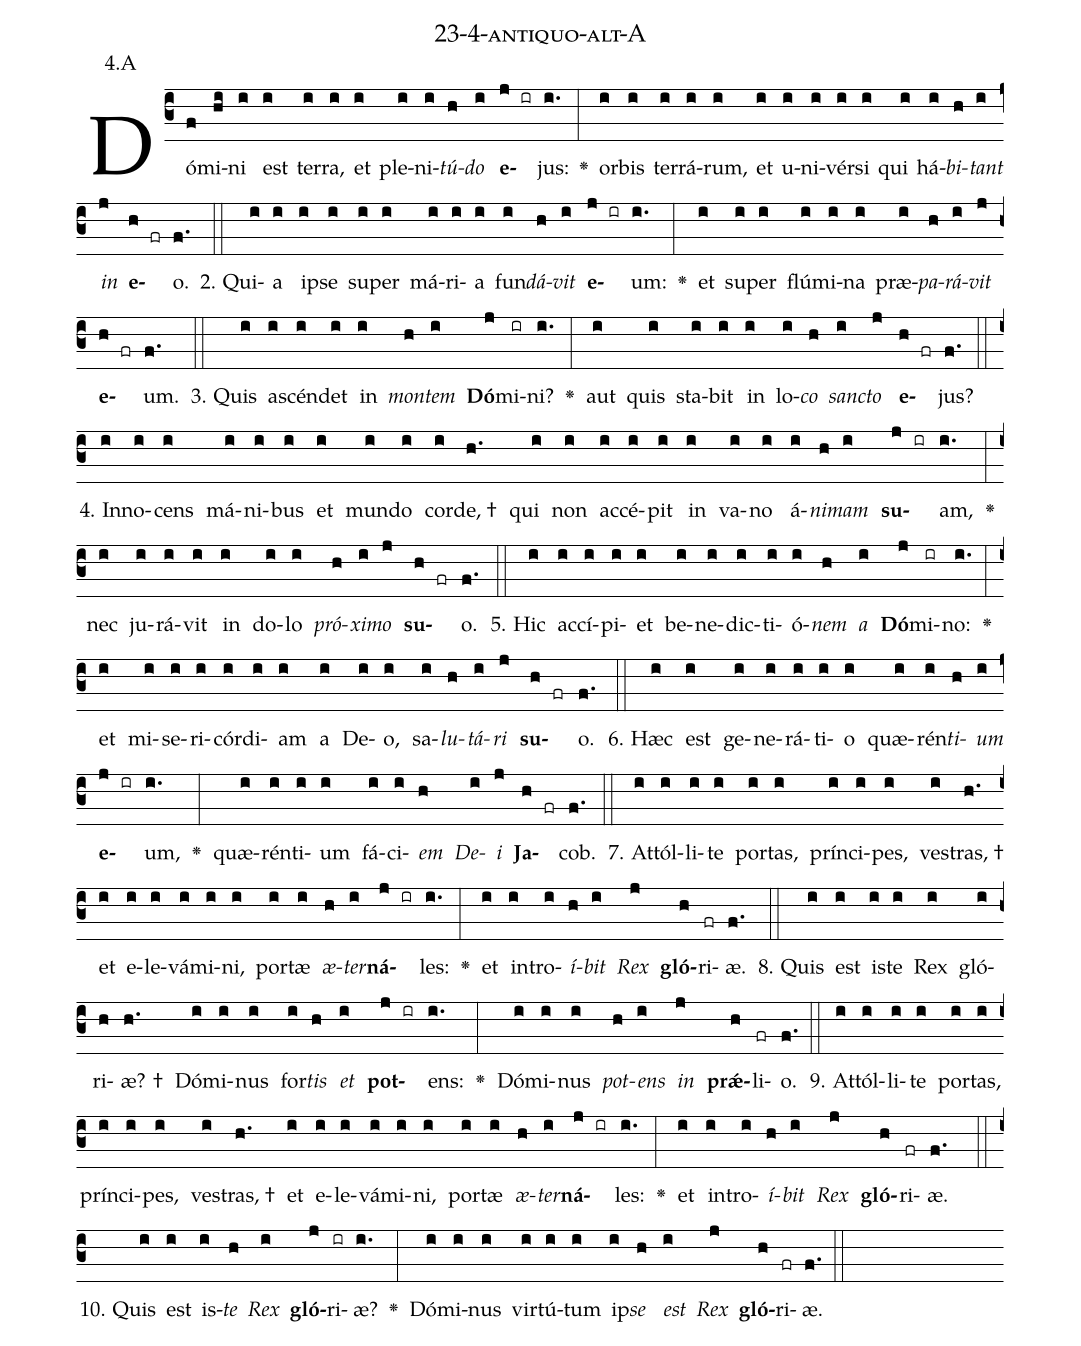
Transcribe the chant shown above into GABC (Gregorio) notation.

name: 23-4-antiquo-alt-A;
annotation: 4.A;
%%
(c3)Dó(f)mi(hi)ni(i) est(i) ter(i)ra,(i) et(i) ple(i)ni(i)<i>tú</i>(h)<i>do</i>(i) <b>e</b>(j ir)jus:(i.) <v>\greheightstar</v>(:) or(i)bis(i) ter(i)rá(i)rum,(i) et(i) u(i)ni(i)vér(i)si(i) qui(i) há(i)<i>bi</i>(h)<i>tant</i>(i) <i>in</i>(j) <b>e</b>(h fr)o.(f.) (::)
2. Qui(i)a(i) ip(i)se(i) su(i)per(i) má(i)ri(i)a(i) fun(i)<i>dá</i>(h)<i>vit</i>(i) <b>e</b>(j ir)um:(i.) <v>\greheightstar</v>(:) et(i) su(i)per(i) flú(i)mi(i)na(i) præ(i)<i>pa</i>(h)<i>rá</i>(i)<i>vit</i>(j) <b>e</b>(h fr)um.(f.) (::)
3. Quis(i) a(i)scén(i)det(i) in(i) <i>mon</i>(h)<i>tem</i>(i) <b>Dó</b>(j)mi(ir)ni?(i.) <v>\greheightstar</v>(:) aut(i) quis(i) sta(i)bit(i) in(i) lo(i)<i>co</i>(h) <i>sanc</i>(i)<i>to</i>(j) <b>e</b>(h fr)jus?(f.) (::)
4. In(i)no(i)cens(i) má(i)ni(i)bus(i) et(i) mun(i)do(i) cor(i)de, †(h.) qui(i) non(i) ac(i)cé(i)pit(i) in(i) va(i)no(i) á(i)<i>ni</i>(h)<i>mam</i>(i) <b>su</b>(j ir)am,(i.) <v>\greheightstar</v>(:) nec(i) ju(i)rá(i)vit(i) in(i) do(i)lo(i) <i>pró</i>(h)<i>xi</i>(i)<i>mo</i>(j) <b>su</b>(h fr)o.(f.) (::)
5. Hic(i) ac(i)cí(i)pi(i)et(i) be(i)ne(i)dic(i)ti(i)ó(i)<i>nem</i>(h) <i>a</i>(i) <b>Dó</b>(j)mi(ir)no:(i.) <v>\greheightstar</v>(:) et(i) mi(i)se(i)ri(i)cór(i)di(i)am(i) a(i) De(i)o,(i) sa(i)<i>lu</i>(h)<i>tá</i>(i)<i>ri</i>(j) <b>su</b>(h fr)o.(f.) (::)
6. Hæc(i) est(i) ge(i)ne(i)rá(i)ti(i)o(i) quæ(i)rén(i)<i>ti</i>(h)<i>um</i>(i) <b>e</b>(j ir)um,(i.) <v>\greheightstar</v>(:) quæ(i)rén(i)ti(i)um(i) fá(i)ci(i)<i>em</i>(h) <i>De</i>(i)<i>i</i>(j) <b>Ja</b>(h fr)cob.(f.) (::)
7. At(i)tól(i)li(i)te(i) por(i)tas,(i) prín(i)ci(i)pes,(i) ves(i)tras, †(h.) et(i) e(i)le(i)vá(i)mi(i)ni,(i) por(i)tæ(i) <i>æ</i>(h)<i>ter</i>(i)<b>ná</b>(j ir)les:(i.) <v>\greheightstar</v>(:) et(i) in(i)tro(i)<i>í</i>(h)<i>bit</i>(i) <i>Rex</i>(j) <b>gló</b>(h)ri(fr)æ.(f.) (::)
8. Quis(i) est(i) is(i)te(i) Rex(i) gló(i)ri(h)æ? †(h.) Dó(i)mi(i)nus(i) for(i)<i>tis</i>(h) <i>et</i>(i) <b>pot</b>(j ir)ens:(i.) <v>\greheightstar</v>(:) Dó(i)mi(i)nus(i) <i>pot</i>(h)<i>ens</i>(i) <i>in</i>(j) <b>prǽ</b>(h)li(fr)o.(f.) (::)
9. At(i)tól(i)li(i)te(i) por(i)tas,(i) prín(i)ci(i)pes,(i) ves(i)tras, †(h.) et(i) e(i)le(i)vá(i)mi(i)ni,(i) por(i)tæ(i) <i>æ</i>(h)<i>ter</i>(i)<b>ná</b>(j ir)les:(i.) <v>\greheightstar</v>(:) et(i) in(i)tro(i)<i>í</i>(h)<i>bit</i>(i) <i>Rex</i>(j) <b>gló</b>(h)ri(fr)æ.(f.) (::)
10. Quis(i) est(i) is(i)<i>te</i>(h) <i>Rex</i>(i) <b>gló</b>(j)ri(ir)æ?(i.) <v>\greheightstar</v>(:) Dó(i)mi(i)nus(i) vir(i)tú(i)tum(i) ip(i)<i>se</i>(h) <i>est</i>(i) <i>Rex</i>(j) <b>gló</b>(h)ri(fr)æ.(f.) (::)
